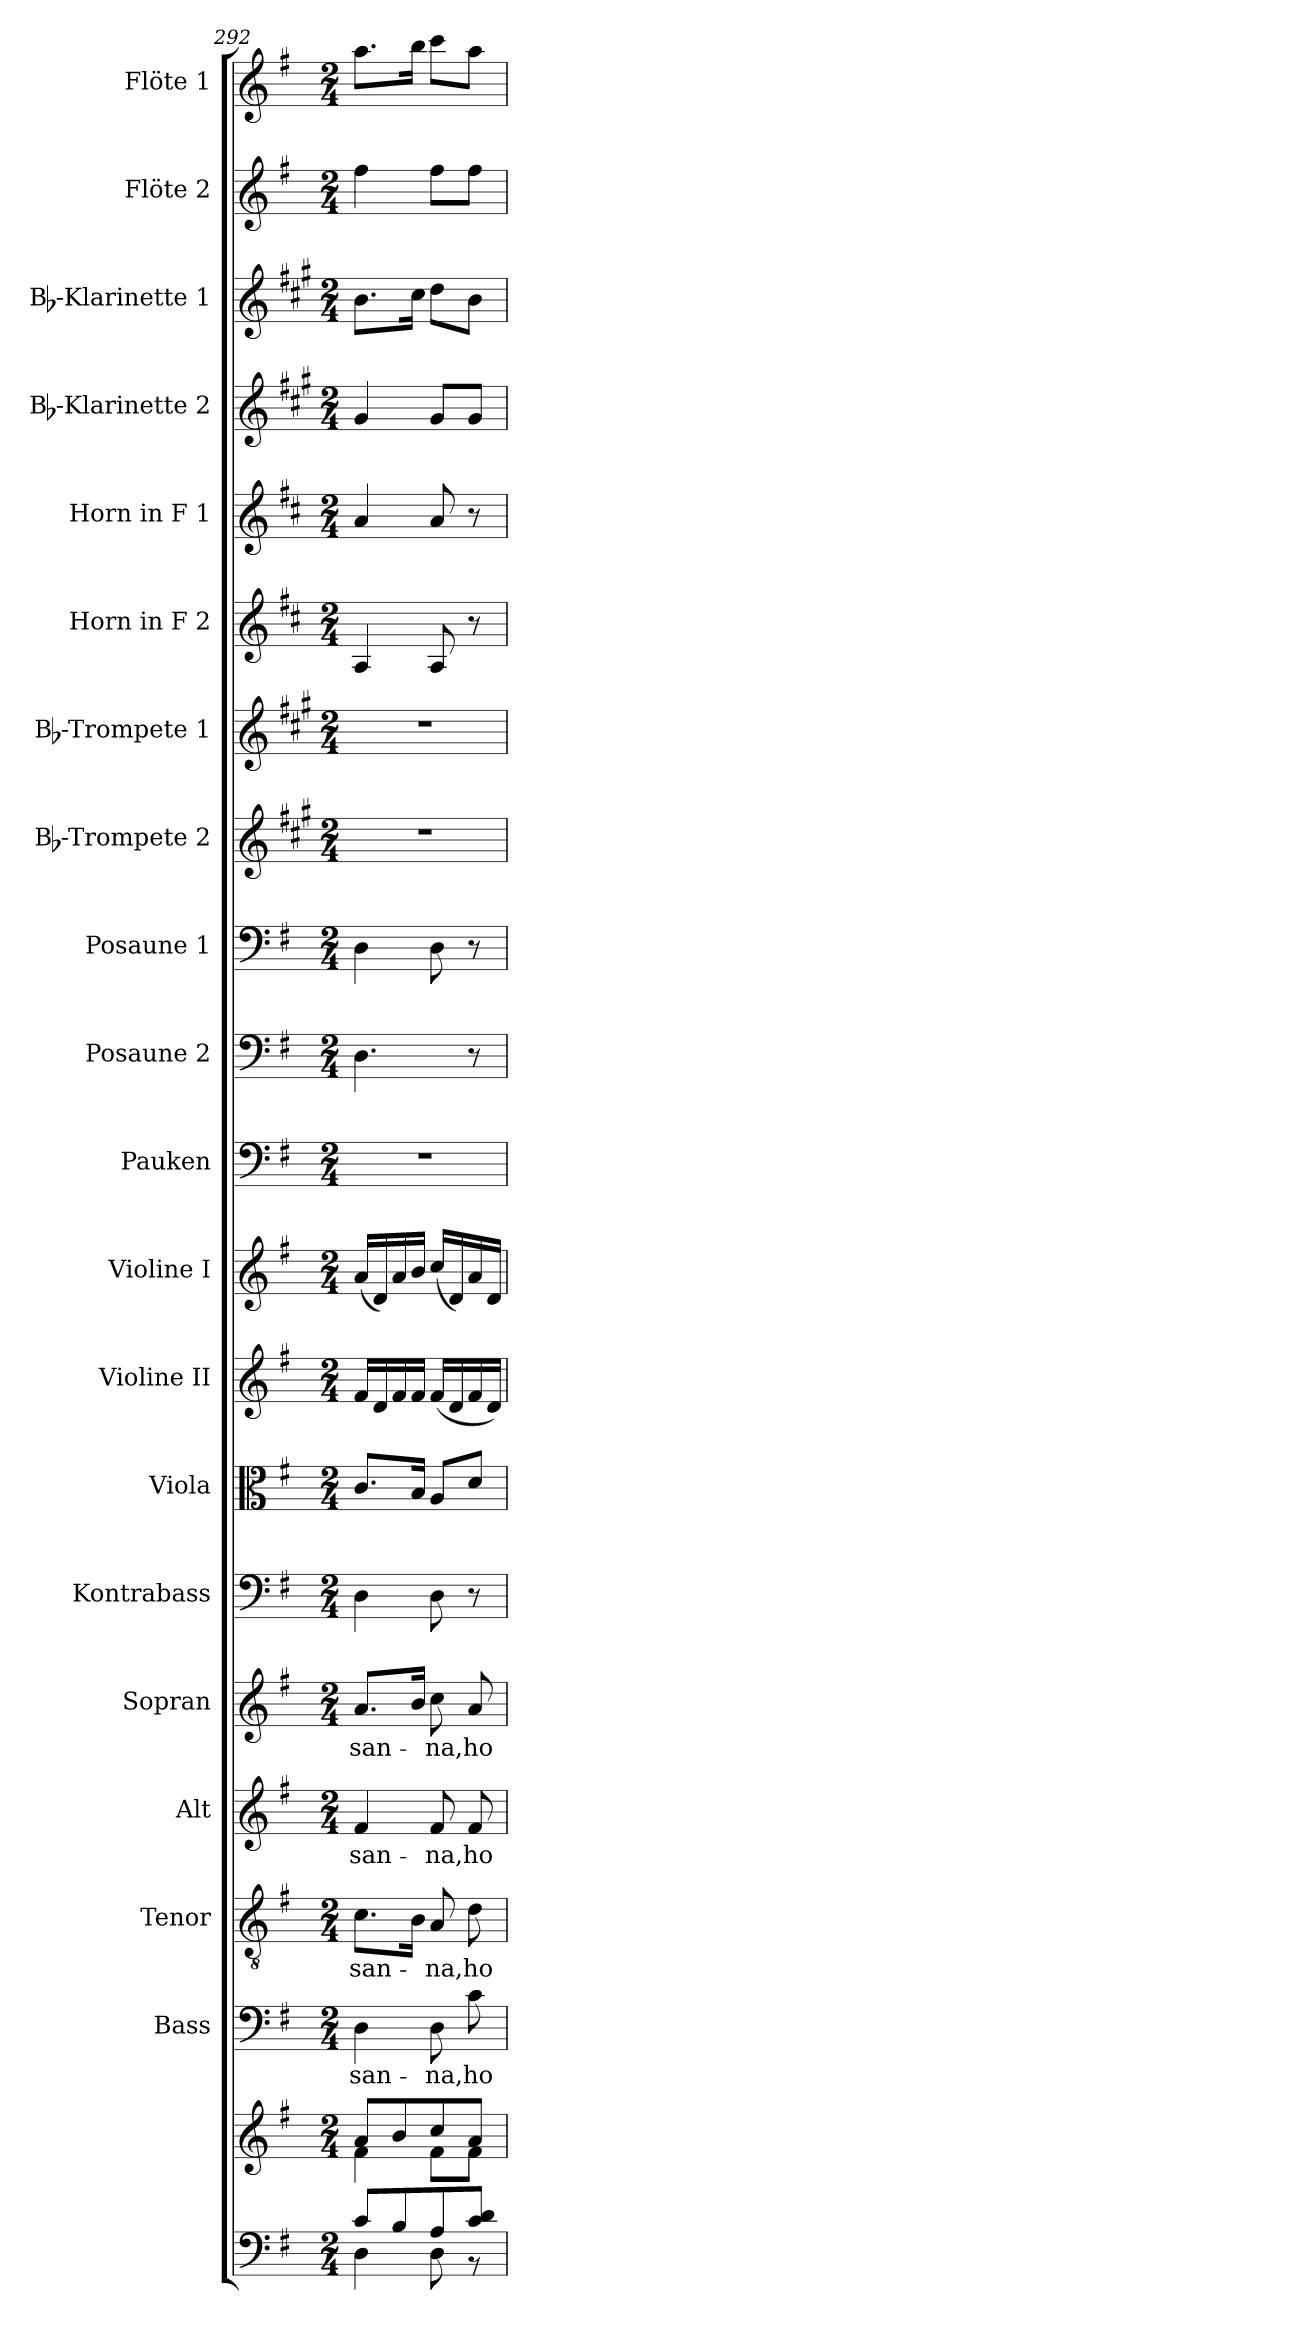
**kern	**kern	**kern	**text	**kern	**text	**kern	**text	**kern	**text	**kern	**kern	**kern	**kern	**kern	**kern	**kern	**kern	**kern	**kern	**kern	**kern	**kern	**kern	**kern
*part20	*part20	*part19	*part19	*part18	*part18	*part17	*part17	*part16	*part16	*part15	*part14	*part13	*part12	*part11	*part10	*part9	*part8	*part7	*part6	*part5	*part4	*part3	*part2	*part1
*staff21	*staff20	*staff19	*staff19	*staff18	*staff18	*staff17	*staff17	*staff16	*staff16	*staff15	*staff14	*staff13	*staff12	*staff11	*staff10	*staff9	*staff8	*staff7	*staff6	*staff5	*staff4	*staff3	*staff2	*staff1
*	*	*I"Bass	*	*I"Tenor	*	*I"Alt	*	*I"Sopran	*	*I"Kontrabass	*I"Viola	*I"Violine II	*I"Violine I	*I"Pauken	*I"Posaune 2	*I"Posaune 1	*I"Bb-Trompete 2	*I"Bb-Trompete 1	*I"Horn in F 2	*I"Horn in F 1	*I"Bb-Klarinette 2	*I"Bb-Klarinette 1	*I"Flöte 2	*I"Flöte 1
*	*	*I'B.	*	*I'T.	*	*I'A.	*	*I'S.	*	*I'Kb.	*I'Vla.	*I'Vl. II	*I'Vl. I	*I'Pk.	*I'Pos. 2	*I'Pos. 1	*I'Bb Trp. 2	*I'Bb Trp. 1	*	*	*I'Bb Kl. 2	*I'Bb Kl. 1	*I'Fl. 2	*I'Fl. 1
*clefF4	*clefG2	*clefF4	*	*clefGv2	*	*clefG2	*	*clefG2	*	*clefF4	*clefC3	*clefG2	*clefG2	*clefF4	*clefF4	*clefF4	*clefG2	*clefG2	*clefG2	*clefG2	*clefG2	*clefG2	*clefG2	*clefG2
*	*	*	*	*	*	*	*	*	*	*ITrd7c12	*	*	*	*	*	*	*ITrd1c2	*ITrd1c2	*ITrd4c7	*ITrd4c7	*ITrd1c2	*ITrd1c2	*	*
*k[f#]	*k[f#]	*k[f#]	*	*k[f#]	*	*k[f#]	*	*k[f#]	*	*k[f#]	*k[f#]	*k[f#]	*k[f#]	*k[f#]	*k[f#]	*k[f#]	*k[f#]	*k[f#]	*k[f#]	*k[f#]	*k[f#]	*k[f#]	*k[f#]	*k[f#]
*G:	*G:	*G:	*	*G:	*	*G:	*	*G:	*	*G:	*G:	*G:	*G:	*G:	*G:	*G:	*G:	*G:	*G:	*G:	*G:	*G:	*G:	*G:
*M2/4	*M2/4	*M2/4	*	*M2/4	*	*M2/4	*	*M2/4	*	*M2/4	*M2/4	*M2/4	*M2/4	*M2/4	*M2/4	*M2/4	*M2/4	*M2/4	*M2/4	*M2/4	*M2/4	*M2/4	*M2/4	*M2/4
=292	=292	=292	=292	=292	=292	=292	=292	=292	=292	=292	=292	=292	=292	=292	=292	=292	=292	=292	=292	=292	=292	=292	=292	=292
*^	*^	*	*	*	*	*	*	*	*	*	*	*	*	*	*	*	*	*	*	*	*	*	*	*
!	!	!	!	!	!LO:LY:b	!	!LO:LY:b	!	!LO:LY:b	!	!LO:LY:b	!	!	!	!	!	!	!	!	!	!	!	!	!	!	!
8c/L	4D\	8a/L	4f#\	4D\	-san-	8.c\L	-san-	4f#/	-san-	8.a/L	-san-	4DD\	8.c/L	(<16f#/LL	(<16a/LL	2r	4.D\	4D\	2r	2r	4D/	4d/	4f#/	8.a\L	4ff#\	8.aa\L
.	.	.	.	.	.	.	.	.	.	.	.	.	.	16d/	16d/)	.	.	.	.	.	.	.	.	.	.	.
8B/	.	8b/	.	.	.	.	.	.	.	.	.	.	.	16f#/	16a/	.	.	.	.	.	.	.	.	.	.	.
.	.	.	.	.	.	16B\Jk	.	.	.	16b/Jk	.	.	16B/Jk	16f#/JJ	16b/JJ	.	.	.	.	.	.	.	.	16b\Jk	.	16bb\Jk
!	!	!	!	!	!LO:LY:b	!	!LO:LY:b	!	!LO:LY:b	!	!LO:LY:b	!	!	!	!	!	!	!	!	!	!	!	!	!	!	!
8A/	8D\	8cc/	8f#\L	8D\	-na,	8A/	-na,	8f#/	-na,	8cc\	-na,	8DD\	8A/L	(<16f#/LL	(<16cc/LL	.	.	8D\	.	.	8D/	8d/	8f#/L	8cc\L	8ff#\L	8ccc\L
.	.	.	.	.	.	.	.	.	.	.	.	.	.	16d/	16d/)	.	.	.	.	.	.	.	.	.	.	.
!	!	!	!	!	!LO:LY:b	!	!LO:LY:b	!	!LO:LY:b	!	!LO:LY:b	!	!	!	!	!	!	!	!	!	!	!	!	!	!	!
8c/ 8d/J	8r	8a/J	8f#\J	8c\	ho-	8d\	ho-	8f#/	ho-	8a/	ho-	8r	8d/J	16f#/	16a/	.	8r	8r	.	.	8r	8r	8f#/J	8a\J	8ff#\J	8aa\J
.	.	.	.	.	.	.	.	.	.	.	.	.	.	16d/JJ)	16d/JJ	.	.	.	.	.	.	.	.	.	.	.
*v	*v	*	*	*	*	*	*	*	*	*	*	*	*	*	*	*	*	*	*	*	*	*	*	*	*	*
*	*v	*v	*	*	*	*	*	*	*	*	*	*	*	*	*	*	*	*	*	*	*	*	*	*	*
=	=	=	=	=	=	=	=	=	=	=	=	=	=	=	=	=	=	=	=	=	=	=	=	=
*-	*-	*-	*-	*-	*-	*-	*-	*-	*-	*-	*-	*-	*-	*-	*-	*-	*-	*-	*-	*-	*-	*-	*-	*-
